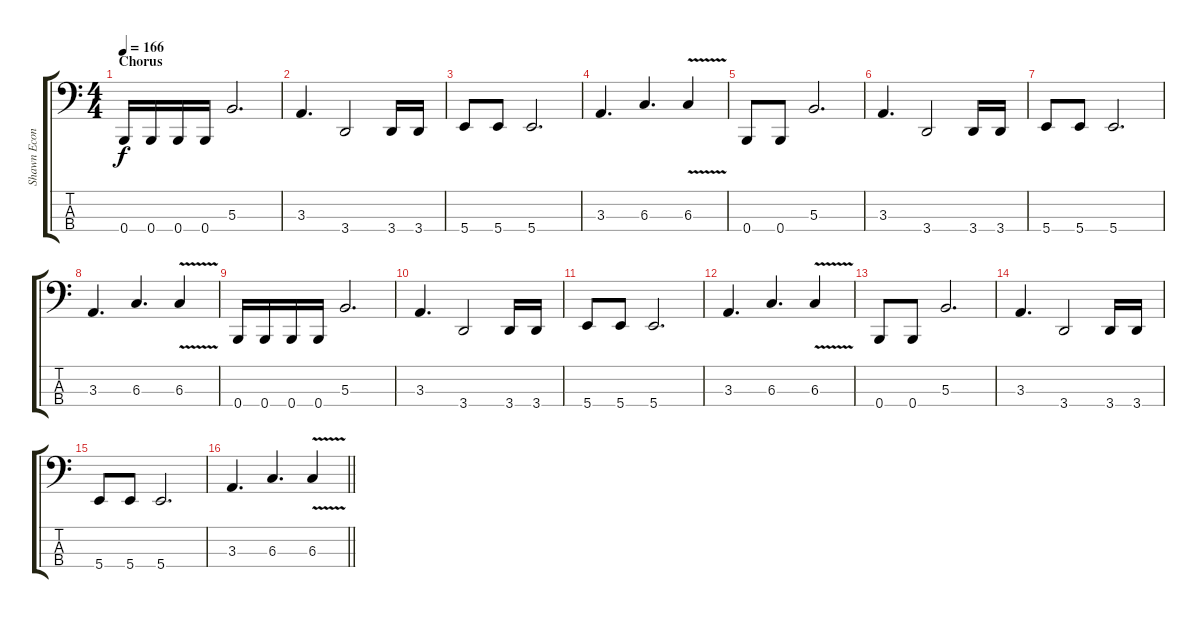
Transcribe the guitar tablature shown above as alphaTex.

\track ("Shawn Economaki (Bass)" "Shawn Econ") {instrument electricbasspick}
\staff {score tabs}
\tuning (E2 B1 Gb1 B0) {hide}
\ts (4 4)
\section ("" "Chorus")
\tempo 166
\clef f4
\ks c
0.4.16{dy f} 0.4.16 0.4.16 0.4.16 5.3.2{d} |
3.3.4{d} 3.4.2 3.4.16 3.4.16 |
5.4.8 5.4.8 5.4.2{d} |
3.3.4{d} 6.3.4{d} 6.3{v}.4 |
0.4.8 0.4.8 5.3.2{d} |
3.3.4{d} 3.4.2 3.4.16 3.4.16 |
5.4.8 5.4.8 5.4.2{d} |
3.3.4{d} 6.3.4{d} 6.3{v}.4 |
0.4.16 0.4.16 0.4.16 0.4.16 5.3.2{d} |
3.3.4{d} 3.4.2 3.4.16 3.4.16 |
5.4.8 5.4.8 5.4.2{d} |
3.3.4{d} 6.3.4{d} 6.3{v}.4 |
0.4.8 0.4.8 5.3.2{d} |
3.3.4{d} 3.4.2 3.4.16 3.4.16 |
5.4.8 5.4.8 5.4.2{d} |
\barLineRight lightlight
3.3.4{d} 6.3.4{d} 6.3{v}.4
